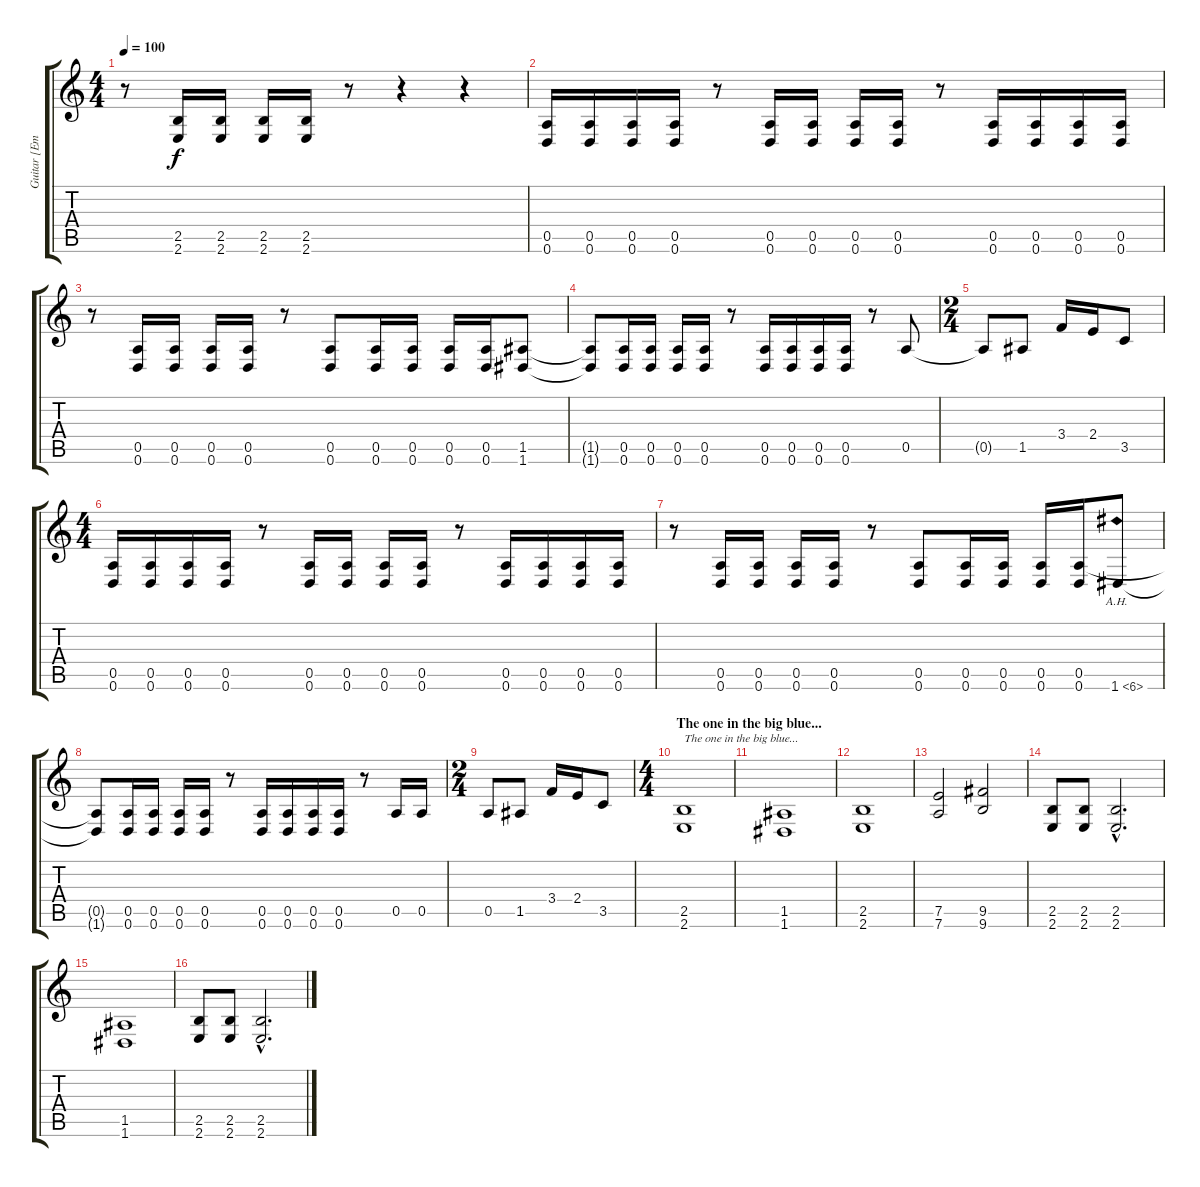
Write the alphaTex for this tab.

\track ("Guitar [Emppu]" "Guitar [Em") {instrument distortionguitar}
\staff {score tabs}
\tuning (E4 B3 G3 D3 A2 D2) {hide}
\ts (4 4)
\tempo 100
\clef g2
\ks c
r.8{dy f} (2.5 2.6).16 (2.5 2.6).16 (2.5 2.6).16 (2.5 2.6).16 r.8 r.4 r.4 |
(0.5 0.6).16 (0.5 0.6).16 (0.5 0.6).16 (0.5 0.6).16 r.8 (0.5 0.6).16 (0.5 0.6).16 (0.5 0.6).16 (0.5 0.6).16 r.8 (0.5 0.6).16 (0.5 0.6).16 (0.5 0.6).16 (0.5 0.6).16 |
r.8 (0.5 0.6).16 (0.5 0.6).16 (0.5 0.6).16 (0.5 0.6).16 r.8 (0.5 0.6).8 (0.5 0.6).16 (0.5 0.6).16 (0.5 0.6).16 (0.5 0.6).16 (1.5 1.6).8 |
(1.5{t} 1.6{t}).8 (0.5 0.6).16 (0.5 0.6).16 (0.5 0.6).16 (0.5 0.6).16 r.8 (0.5 0.6).16 (0.5 0.6).16 (0.5 0.6).16 (0.5 0.6).16 r.8 0.5.8 |
\ts (2 4)
0.5{t}.8 1.5.8 3.4.16 2.4.16 3.5.8 |
\ts (4 4)
(0.5 0.6).16 (0.5 0.6).16 (0.5 0.6).16 (0.5 0.6).16 r.8 (0.5 0.6).16 (0.5 0.6).16 (0.5 0.6).16 (0.5 0.6).16 r.8 (0.5 0.6).16 (0.5 0.6).16 (0.5 0.6).16 (0.5 0.6).16 |
r.8 (0.5 0.6).16 (0.5 0.6).16 (0.5 0.6).16 (0.5 0.6).16 r.8 (0.5 0.6).8 (0.5 0.6).16 (0.5 0.6).16 (0.5 0.6).16 (0.5 0.6).16 1.6{ah 5}.8 |
(0.5{t} 1.6{t}).8 (0.5 0.6).16 (0.5 0.6).16 (0.5 0.6).16 (0.5 0.6).16 r.8 (0.5 0.6).16 (0.5 0.6).16 (0.5 0.6).16 (0.5 0.6).16 r.8 0.5.16 0.5.16 |
\ts (2 4)
0.5.8 1.5.8 3.4.16 2.4.16 3.5.8 |
\ts (4 4)
\section ("" "The one in the big blue...")
(2.5 2.6).1{txt "The one in the big blue..."} |
(1.5 1.6).1 |
(2.5 2.6).1 |
(7.5 7.6).2 (9.5 9.6).2 |
(2.5 2.6).8 (2.5 2.6).8 (2.5{hac} 2.6{hac}).2{d} |
(1.5 1.6).1 |
(2.5 2.6).8 (2.5 2.6).8 (2.5{hac} 2.6{hac}).2{d}
